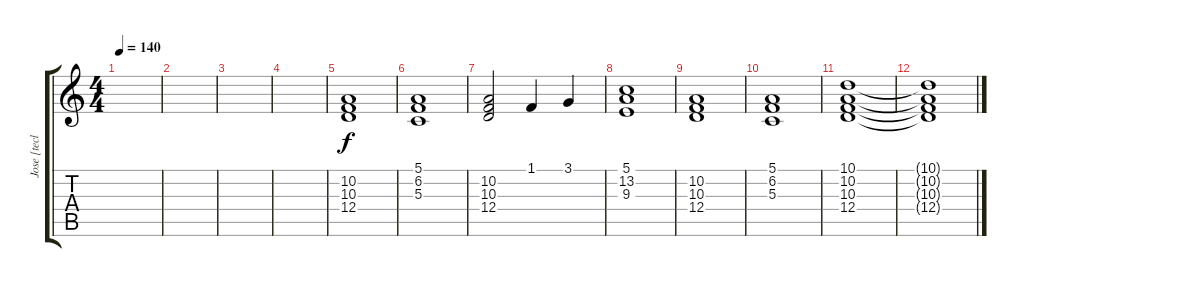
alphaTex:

\track ("Jose [teclado]" "Jose [tecl") {instrument stringensemble1}
\staff {score tabs}
\tuning (E4 B3 G3 D3 A2 E2) {hide}
\ts (4 4)
\tempo 140
\clef g2
\ks c
|
|
|
|
(10.2 10.3 12.4).1 |
(5.1 6.2 5.3).1 |
(10.2 10.3 12.4).2 1.1.4 3.1.4 |
(5.1 13.2 9.3).1 |
(10.2 10.3 12.4).1 |
(5.1 6.2 5.3).1 |
(10.1 10.2 10.3 12.4).1 |
(10.1{t} 10.2{t} 10.3{t} 12.4{t}).1
